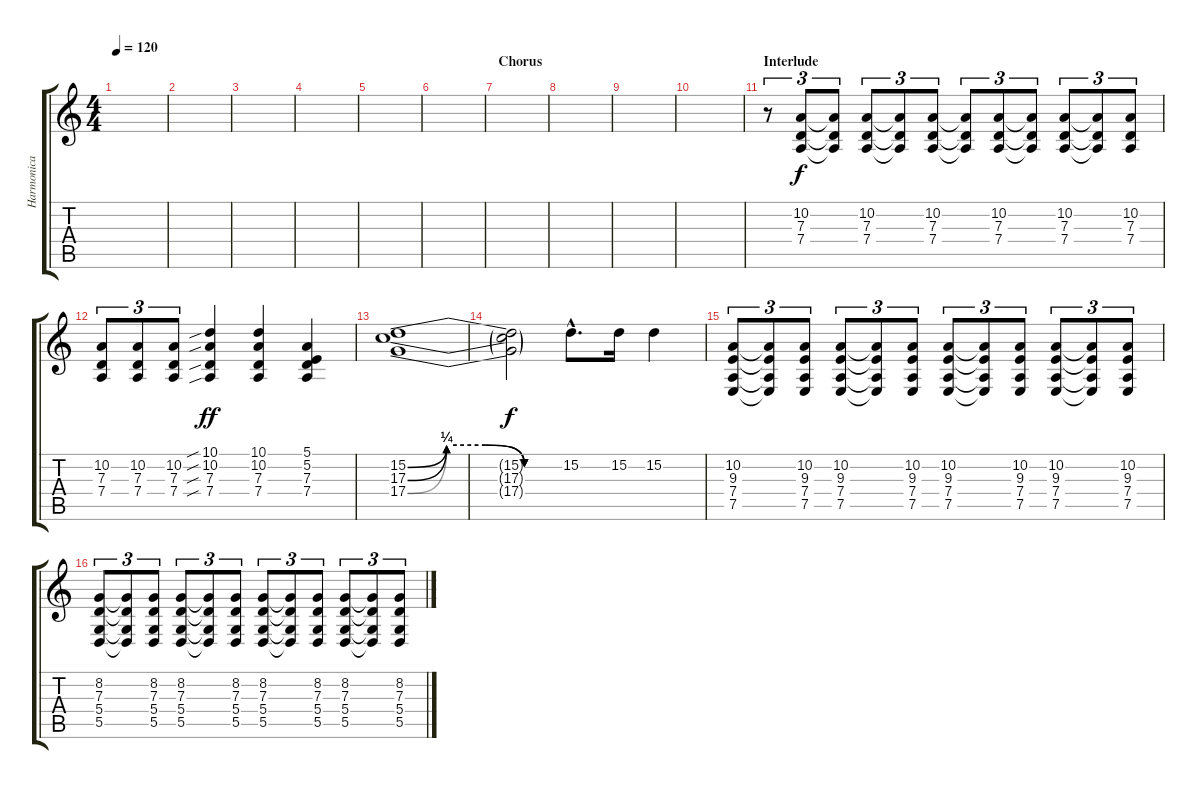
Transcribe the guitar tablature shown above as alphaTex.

\track ("Harmonica" "Harmonica") {instrument harmonica}
\staff {score tabs}
\tuning (E4 B3 G3 D3 A2 E2) {hide}
\ts (4 4)
\tempo 120
\clef g2
\ks c
|
|
|
|
|
|
\section ("" "Chorus")
|
|
|
|
\section ("" "Interlude")
r.8{tu (3 2)} (10.2 7.3 7.4).8{tu (3 2)} (10.2{t} 7.3{t} 7.4{t}).8{tu (3 2)} (10.2 7.3 7.4).8{tu (3 2)} (10.2{t} 7.3{t} 7.4{t}).8{tu (3 2)} (10.2 7.3 7.4).8{tu (3 2)} (10.2{t} 7.3{t} 7.4{t}).8{tu (3 2)} (10.2 7.3 7.4).8{tu (3 2)} (10.2{t} 7.3{t} 7.4{t}).8{tu (3 2)} (10.2 7.3 7.4).8{tu (3 2)} (10.2{t} 7.3{t} 7.4{t}).8{tu (3 2)} (10.2 7.3 7.4).8{tu (3 2)} |
(10.2 7.3 7.4).8{tu (3 2)} (10.2 7.3 7.4).8{tu (3 2)} (10.2 7.3 7.4).8{tu (3 2)} (10.1{sib} 10.2{sib} 7.3{sib} 7.4{sib}).4{dy ff} (10.1 10.2 7.3 7.4).4 (5.1 5.2 7.3 7.4).4 |
(15.2{be (custom 0 0 15 1 30 1 45 0 60 0)} 17.3{be (custom 0 0 15 1 30 1 45 0 60 0)} 17.4{be (custom 0 0 15 1 30 1 45 0 60 0)}).1 |
(15.2{t} 17.3{t} 17.4{t}).2{dy f} 15.2{hac}.8{d} 15.2.16 15.2.4 |
(10.2 9.3 7.4 7.5).8{tu (3 2)} (10.2{t} 9.3{t} 7.4{t} 7.5{t}).8{tu (3 2)} (10.2 9.3 7.4 7.5).8{tu (3 2)} (10.2 9.3 7.4 7.5).8{tu (3 2)} (10.2{t} 9.3{t} 7.4{t} 7.5{t}).8{tu (3 2)} (10.2 9.3 7.4 7.5).8{tu (3 2)} (10.2 9.3 7.4 7.5).8{tu (3 2)} (10.2{t} 9.3{t} 7.4{t} 7.5{t}).8{tu (3 2)} (10.2 9.3 7.4 7.5).8{tu (3 2)} (10.2 9.3 7.4 7.5).8{tu (3 2)} (10.2{t} 9.3{t} 7.4{t} 7.5{t}).8{tu (3 2)} (10.2 9.3 7.4 7.5).8{tu (3 2)} |
(8.2 7.3 5.4 5.5).8{tu (3 2)} (8.2{t} 7.3{t} 5.4{t} 5.5{t}).8{tu (3 2)} (8.2 7.3 5.4 5.5).8{tu (3 2)} (8.2 7.3 5.4 5.5).8{tu (3 2)} (8.2{t} 7.3{t} 5.4{t} 5.5{t}).8{tu (3 2)} (8.2 7.3 5.4 5.5).8{tu (3 2)} (8.2 7.3 5.4 5.5).8{tu (3 2)} (8.2{t} 7.3{t} 5.4{t} 5.5{t}).8{tu (3 2)} (8.2 7.3 5.4 5.5).8{tu (3 2)} (8.2 7.3 5.4 5.5).8{tu (3 2)} (8.2{t} 7.3{t} 5.4{t} 5.5{t}).8{tu (3 2)} (8.2 7.3 5.4 5.5).8{tu (3 2)}
